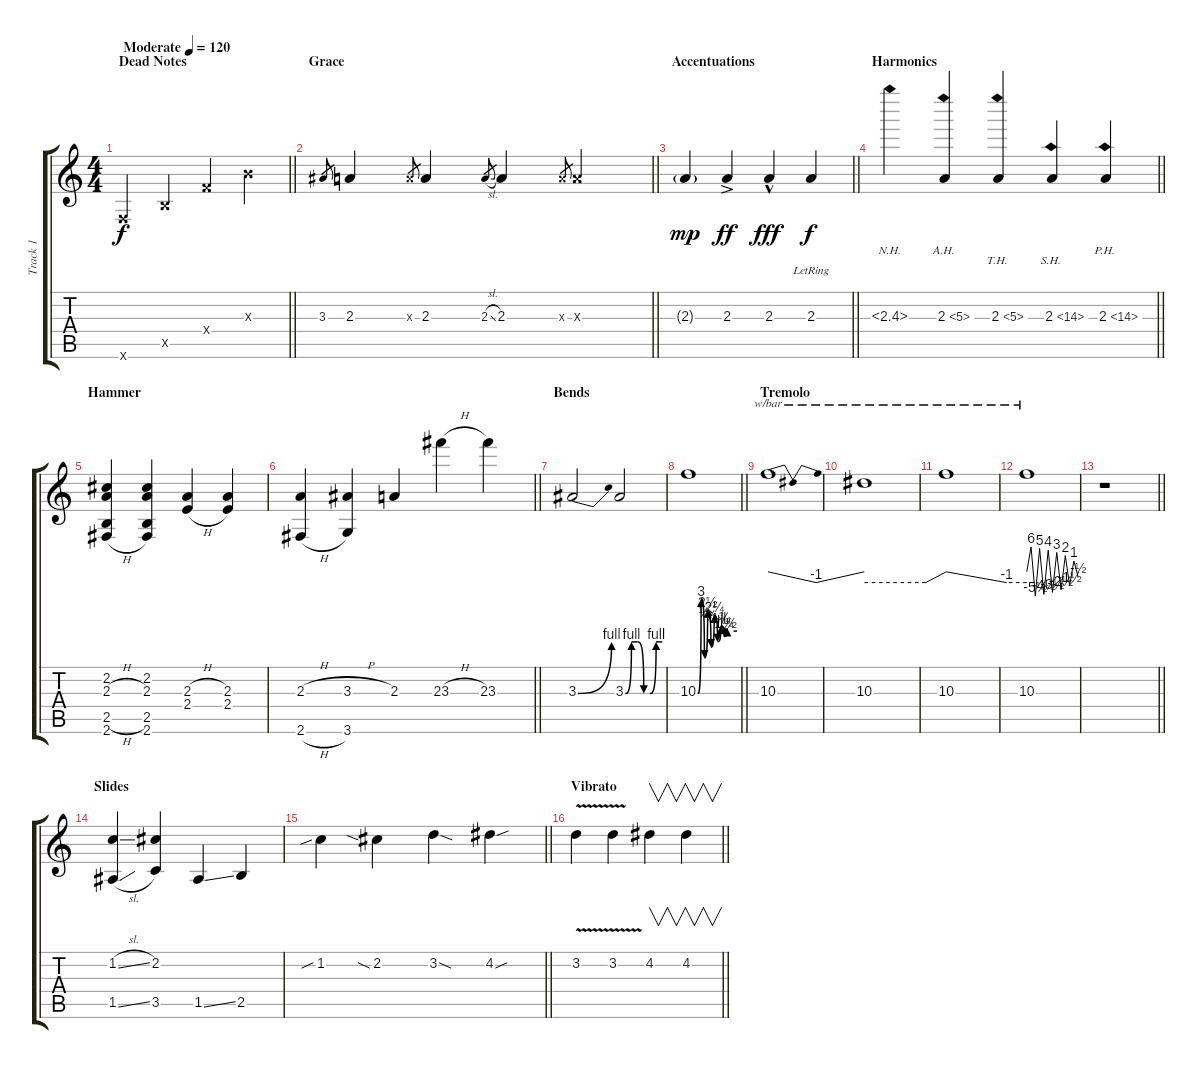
\track ("Track 1" "Track 1") {instrument acousticguitarsteel}
\staff {score tabs}
\tuning (E4 B3 G3 D3 A2 E2) {hide}
\ts (4 4)
\section ("" "Dead Notes")
\tempo (120 "Moderate")
\clef g2
\barLineRight lightlight
\ks c
1.6{x}.4{dy f instrument acousticguitarsteel} 2.5{x}.4 3.4{x}.4 4.3{x}.4 |
\section ("" "Grace")
\barLineRight lightlight
3.3.8{gr} 2.3.4 2.3{x}.8{gr} 2.3.4 2.3{sl}.8{gr} 2.3.4 2.3{x}.8{gr} 2.3{x}.4 |
\section ("" "Accentuations")
\barLineRight lightlight
2.3{g}.4{dy mp} 2.3{ac}.4{dy ff} 2.3{hac}.4{dy fff} 2.3{lr}.4{dy f} |
\section ("" "Harmonics")
\barLineRight lightlight
2.3{nh}.4 2.3{ah 3}.4 2.3{th 3}.4 2.3{sh 12}.4 2.3{ph 12}.4 |
\section ("" "Hammer")
(2.2 2.3{h} 2.5{h} 2.6{h}).4 (2.2 2.3 2.5 2.6).4 (2.3{h} 2.4{h}).4 (2.3 2.4).4 |
\barLineRight lightlight
(2.3{h} 2.6{h}).4 (3.3{h} 3.6).4 2.3.4 23.3{h}.4 23.3.4 |
\section ("" "Bends")
3.3{be (bend 0 0 60 4)}.2 3.3{be (custom 0 0 10 4 20 4 30 0 40 0 50 4 60 4)}.2 |
\barLineRight lightlight
10.3{be (custom 0 0 5 12 10 1 15 10 20 3 25 9 30 4 35 7 40 5 45 6 60 6)}.1 |
\section ("" "Tremolo")
10.3.1{tbe (dip default 0 0 30 -4 60 0)} |
10.3.1{tbe (custom default 0 -4 45 -4 60 0)} |
10.3.1{tbe (custom default 0 0 45 -4 60 -4)} |
10.3.1{tbe (custom default 0 0 5 24 10 -22 15 20 20 -18 25 16 30 -14 35 12 40 -10 45 8 50 -6 55 4 60 -2)} |
\barLineRight lightlight
r.1 |
\section ("" "Slides")
(1.2{sl} 1.5{sl}).4 (2.2 3.5).4 1.5{ss}.4 2.5.4 |
\barLineRight lightlight
1.2{sib}.4 2.2{sia}.4 3.2{sod}.4 4.2{sou}.4 |
\section ("" "Vibrato")
\barLineRight lightlight
3.2{v}.4 3.2{v}.4 4.2.4{v} 4.2.4{v}
